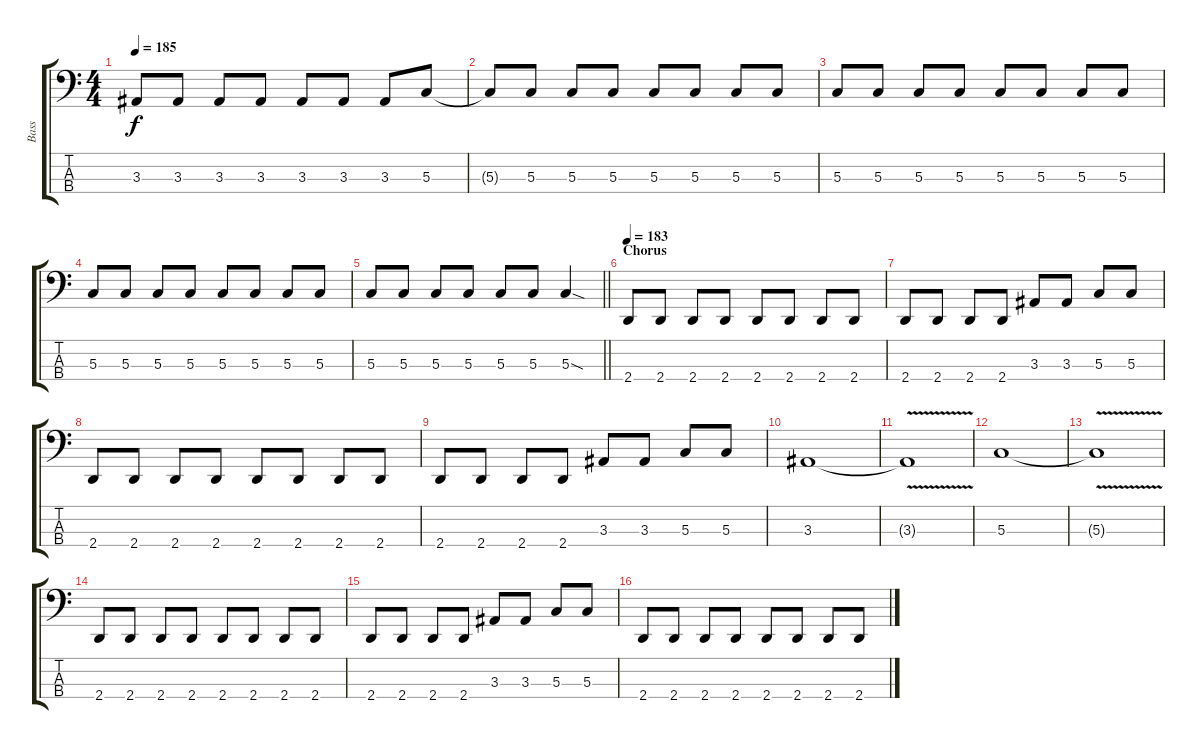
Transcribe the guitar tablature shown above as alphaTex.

\track ("Bass" "Bass") {instrument electricbasspick}
\staff {score tabs}
\tuning (F2 C2 G1 C1) {hide}
\ts (4 4)
\tempo 185
\clef f4
\ks c
3.3.8{dy f} 3.3.8 3.3.8 3.3.8 3.3.8 3.3.8 3.3.8 5.3.8 |
5.3{t}.8 5.3.8 5.3.8 5.3.8 5.3.8 5.3.8 5.3.8 5.3.8 |
5.3.8 5.3.8 5.3.8 5.3.8 5.3.8 5.3.8 5.3.8 5.3.8 |
5.3.8 5.3.8 5.3.8 5.3.8 5.3.8 5.3.8 5.3.8 5.3.8 |
\barLineRight lightlight
5.3.8 5.3.8 5.3.8 5.3.8 5.3.8 5.3.8 5.3{sod}.4 |
\section ("" "Chorus")
\tempo 183
2.4.8 2.4.8 2.4.8 2.4.8 2.4.8 2.4.8 2.4.8 2.4.8 |
2.4.8 2.4.8 2.4.8 2.4.8 3.3.8 3.3.8 5.3.8 5.3.8 |
2.4.8 2.4.8 2.4.8 2.4.8 2.4.8 2.4.8 2.4.8 2.4.8 |
2.4.8 2.4.8 2.4.8 2.4.8 3.3.8 3.3.8 5.3.8 5.3.8 |
3.3.1 |
3.3{v t}.1 |
5.3.1 |
5.3{v t}.1 |
2.4.8 2.4.8 2.4.8 2.4.8 2.4.8 2.4.8 2.4.8 2.4.8 |
2.4.8 2.4.8 2.4.8 2.4.8 3.3.8 3.3.8 5.3.8 5.3.8 |
2.4.8 2.4.8 2.4.8 2.4.8 2.4.8 2.4.8 2.4.8 2.4.8
